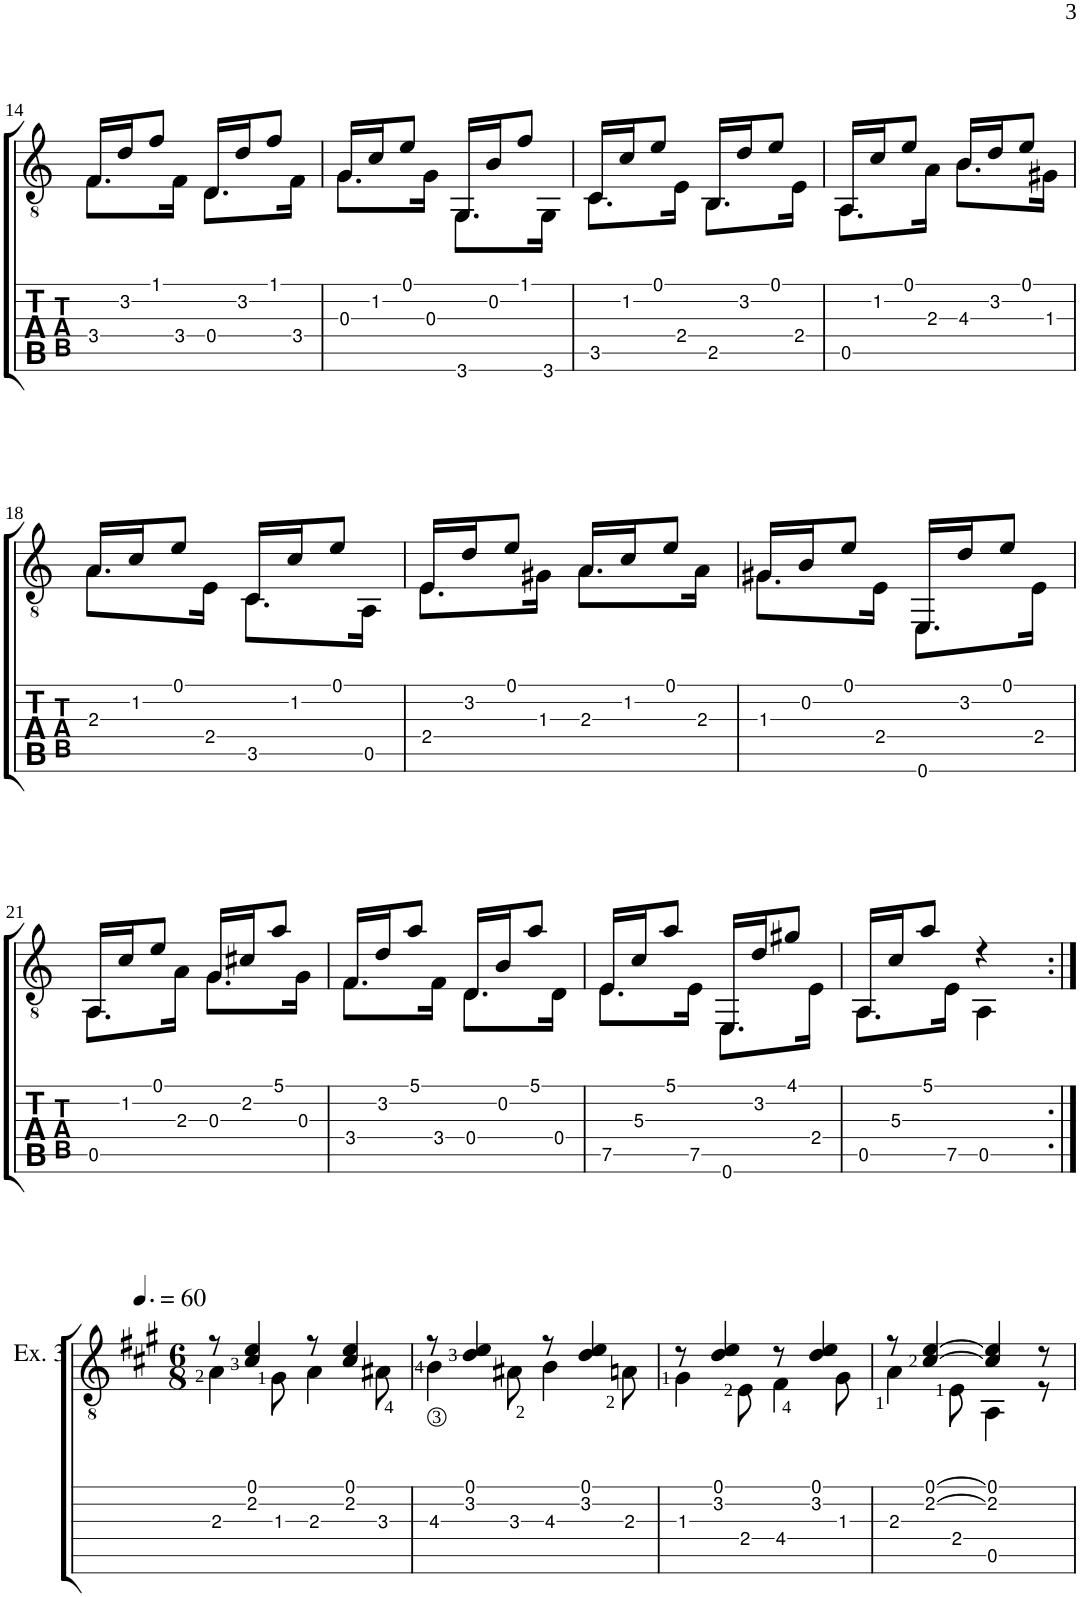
**kern	**kern
*part1	*part1
*staff2	*staff1
*I"Gtr	*
!!LO:PB:g=z
*	*clefGv2
*k[]	*k[]
*M2/4	*M2/4
=14	=14
*^	*^
16FLL	8.FL	16F/LL	8.F\L
16dJ	.	16d/J	.
8fJ	.	8f/J	.
.	16FJk	.	16F\Jk
16DLL	8.DL	16D/LL	8.D\L
16dJ	.	16d/J	.
8fJ	.	8f/J	.
.	16FJk	.	16F\Jk
=15	=15	=15	=15
16GLL	8.GL	16G/LL	8.G\L
16cJ	.	16c/J	.
8eJ	.	8e/J	.
.	16GJk	.	16G\Jk
16GGLL	8.GGL	16GG/LL	8.GG\L
16BJ	.	16B/J	.
8fJ	.	8f/J	.
.	16GGJk	.	16GG\Jk
=16	=16	=16	=16
16CLL	8.CL	16C/LL	8.C\L
16cJ	.	16c/J	.
8eJ	.	8e/J	.
.	16EJk	.	16E\Jk
16BBLL	8.BBL	16BB/LL	8.BB\L
16dJ	.	16d/J	.
8eJ	.	8e/J	.
.	16EJk	.	16E\Jk
=17	=17	=17	=17
16AALL	8.AAL	16AA/LL	8.AA\L
16cJ	.	16c/J	.
8eJ	.	8e/J	.
.	16AJk	.	16A\Jk
16BLL	8.BL	16B/LL	8.B\L
16dJ	.	16d/J	.
8eJ	.	8e/J	.
.	16G#XJk	.	16G#X\Jk
!!LO:LB:g=z	!!
=18	=18	=18	=18
*	*	*	*
16ALL	8.AL	16A/LL	8.A\L
16cJ	.	16c/J	.
8eJ	.	8e/J	.
.	16EJk	.	16E\Jk
16CLL	8.CL	16C/LL	8.C\L
16cJ	.	16c/J	.
8eJ	.	8e/J	.
.	16AAJk	.	16AA\Jk
=19	=19	=19	=19
16ELL	8.EL	16E/LL	8.E\L
16dJ	.	16d/J	.
8eJ	.	8e/J	.
.	16G#XJk	.	16G#X\Jk
16ALL	8.AL	16A/LL	8.A\L
16cJ	.	16c/J	.
8eJ	.	8e/J	.
.	16AJk	.	16A\Jk
=20	=20	=20	=20
16G#XLL	8.G#L	16G#X/LL	8.G#\L
16BJ	.	16B/J	.
8eJ	.	8e/J	.
.	16EJk	.	16E\Jk
16EELL	8.EEL	16EE/LL	8.EE\L
16dJ	.	16d/J	.
8eJ	.	8e/J	.
.	16EJk	.	16E\Jk
!!LO:LB:g=z	!!
=21	=21	=21	=21
*	*	*	*
16AALL	8.AAL	16AA/LL	8.AA\L
16cJ	.	16c/J	.
8eJ	.	8e/J	.
.	16AJk	.	16A\Jk
16GLL	8.GL	16G/LL	8.G\L
16c#XJ	.	16c#X/J	.
8aJ	.	8a/J	.
.	16GJk	.	16G\Jk
=22	=22	=22	=22
16FLL	8.FL	16F/LL	8.F\L
16dJ	.	16d/J	.
8aJ	.	8a/J	.
.	16FJk	.	16F\Jk
16DLL	8.DL	16D/LL	8.D\L
16BJ	.	16B/J	.
8aJ	.	8a/J	.
.	16DJk	.	16D\Jk
=23	=23	=23	=23
16ELL	8.EL	16E/LL	8.E\L
16cJ	.	16c/J	.
8aJ	.	8a/J	.
.	16EJk	.	16E\Jk
16EELL	8.EEL	16EE/LL	8.EE\L
16dJ	.	16d/J	.
8g#XJ	.	8g#X/J	.
.	16EJk	.	16E\Jk
=24	=24	=24	=24
16AALL	8.AAL	16AA/LL	8.AA\L
16cJ	.	16c/J	.
8aJ	.	8a/J	.
.	16EJk	.	16E\Jk
4r	4AA	4r	4AA\
!!LO:LB:g=z	!!
=1:|!	=1:|!	=1:|!	=1:|!
*stria6	*	*	*
*k[f#c#g#]	*	*k[f#c#g#]	*
*M6/8	*	*M6/8	*
*	*	*MM90	*
8r	4A	8r	4A\
4c# 4e	.	4c#/ 4e/	.
.	8G#	.	8G#\
8r	4A	8r	4A\
4c# 4e	.	4c#/ 4e/	.
.	8A#X	.	8A#X\
=2	=2	=2	=2
8r	4B	8r	4B<\
4d 4e	.	4d/ 4e/	.
.	8A#X	.	8A#X\
8r	4B	8r	4B\
4d 4e	.	4d/ 4e/	.
.	8An	.	8An\
=3	=3	=3	=3
8r	4G#	8r	4G#\
4d 4e	.	4d/ 4e/	.
.	8E	.	8E\
8r	4F#	8r	4F#\
4d 4e	.	4d/ 4e/	.
.	8G#	.	8G#\
=4	=4	=4	=4
8r	4A	8r	4A\
[4c# [4e	.	[4c#/ [4e/	.
.	8E	.	8E\
4c#] 4e]	4AA	4c#/] 4e/]	4AA\
8r	8r	8r	8r
*v	*v	*	*
*	*v	*v
=	=
*-	*-
